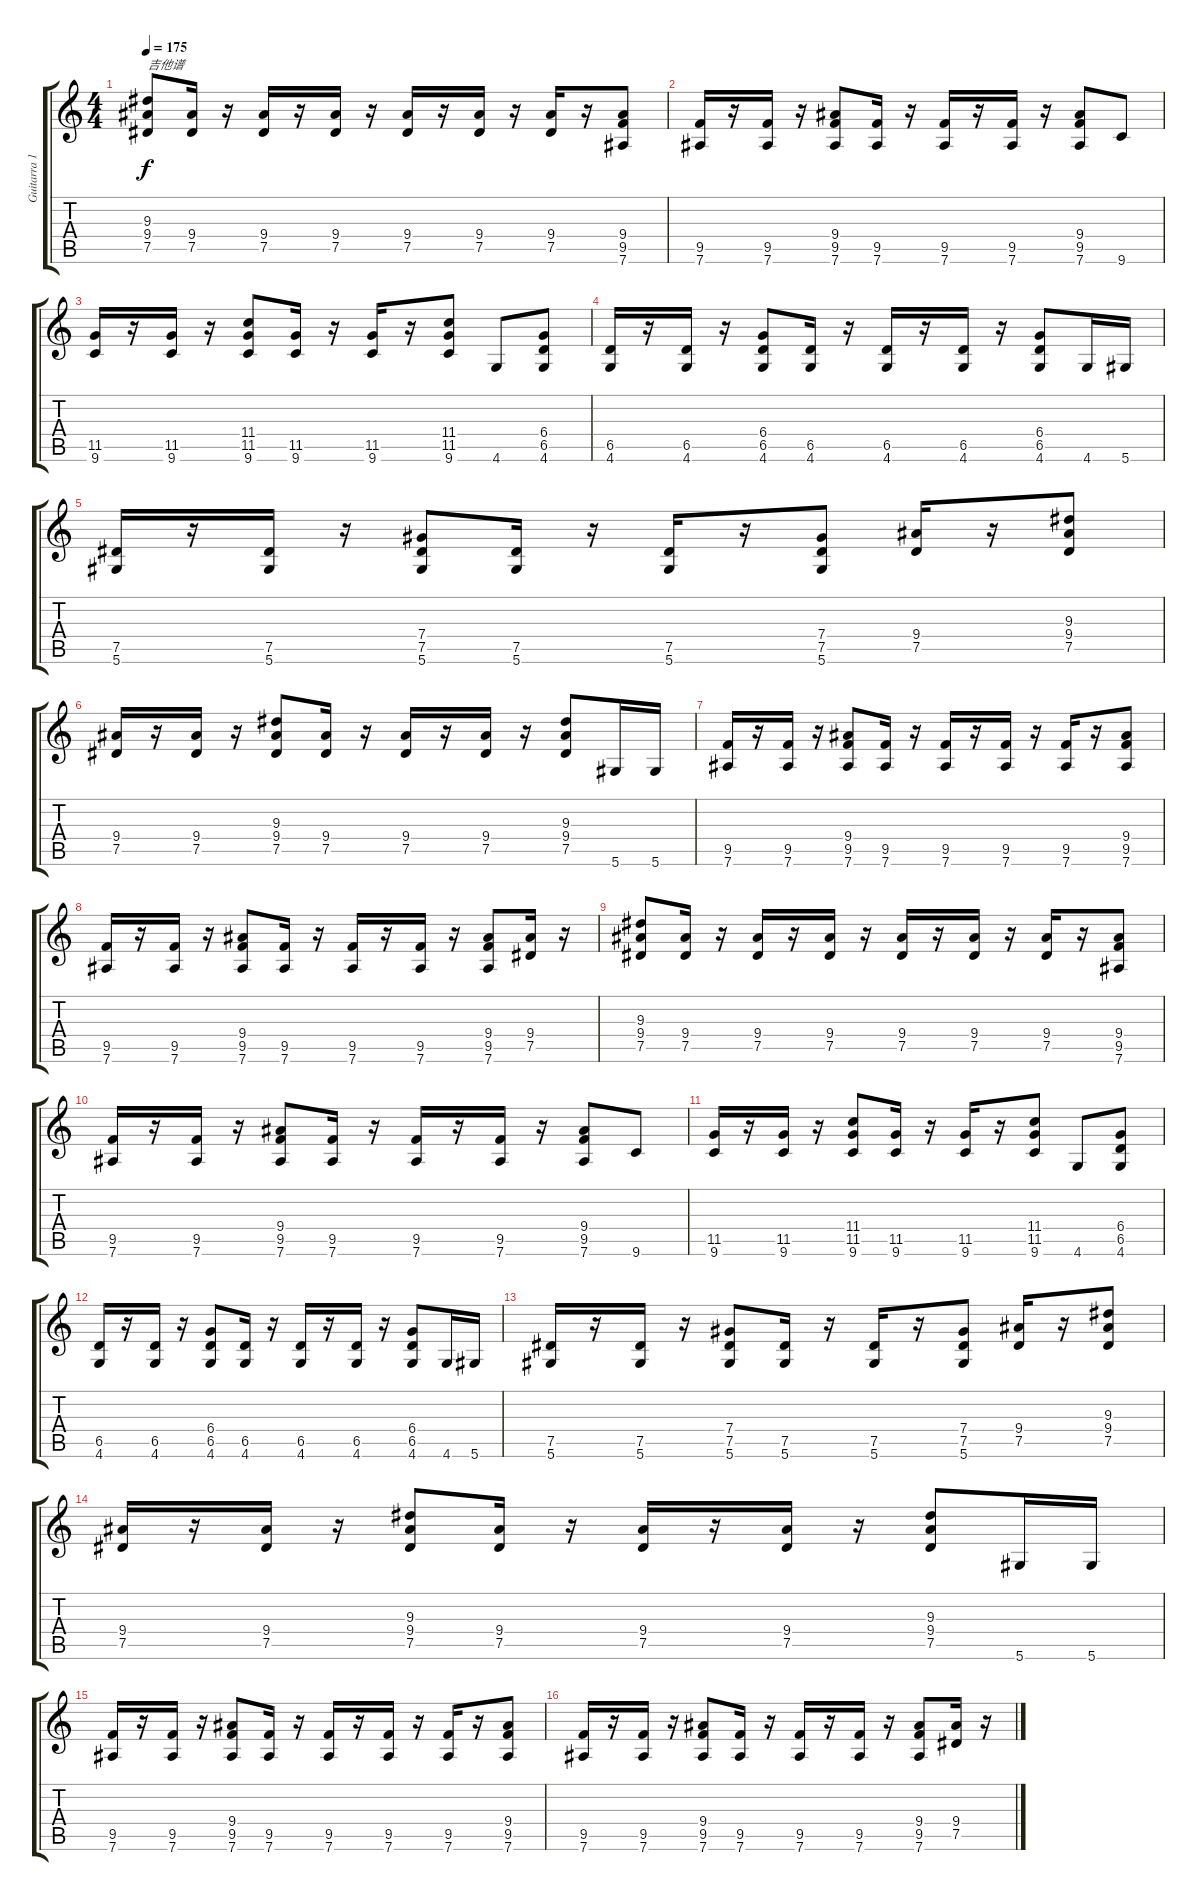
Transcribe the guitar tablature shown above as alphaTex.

\track ("Guitarra 1" "Guitarra 1") {instrument distortionguitar}
\staff {score tabs}
\tuning (Eb4 Bb3 Gb3 Db3 Ab2 Eb2) {hide}
\ts (4 4)
\tempo 175
\clef g2
\ks c
(9.3 9.4 7.5).8{txt "吉他谱" dy f instrument distortionguitar} (9.4 7.5).16 r.16 (9.4 7.5).16 r.16 (9.4 7.5).16 r.16 (9.4 7.5).16 r.16 (9.4 7.5).16 r.16 (9.4 7.5).16 r.16 (9.4 9.5 7.6).8 |
(9.5 7.6).16 r.16 (9.5 7.6).16 r.16 (9.4 9.5 7.6).8 (9.5 7.6).16 r.16 (9.5 7.6).16 r.16 (9.5 7.6).16 r.16 (9.4 9.5 7.6).8 9.6.8 |
(11.5 9.6).16 r.16 (11.5 9.6).16 r.16 (11.4 11.5 9.6).8 (11.5 9.6).16 r.16 (11.5 9.6).16 r.16 (11.4 11.5 9.6).8 4.6.8 (6.4 6.5 4.6).8 |
(6.5 4.6).16 r.16 (6.5 4.6).16 r.16 (6.4 6.5 4.6).8 (6.5 4.6).16 r.16 (6.5 4.6).16 r.16 (6.5 4.6).16 r.16 (6.4 6.5 4.6).8 4.6.16 5.6.16 |
(7.5 5.6).16 r.16 (7.5 5.6).16 r.16 (7.4 7.5 5.6).8 (7.5 5.6).16 r.16 (7.5 5.6).16 r.16 (7.4 7.5 5.6).8 (9.4 7.5).16 r.16 (9.3 9.4 7.5).8 |
(9.4 7.5).16 r.16 (9.4 7.5).16 r.16 (9.3 9.4 7.5).8 (9.4 7.5).16 r.16 (9.4 7.5).16 r.16 (9.4 7.5).16 r.16 (9.3 9.4 7.5).8 5.6.16 5.6.16 |
(9.5 7.6).16 r.16 (9.5 7.6).16 r.16 (9.4 9.5 7.6).8 (9.5 7.6).16 r.16 (9.5 7.6).16 r.16 (9.5 7.6).16 r.16 (9.5 7.6).16 r.16 (9.4 9.5 7.6).8 |
(9.5 7.6).16 r.16 (9.5 7.6).16 r.16 (9.4 9.5 7.6).8 (9.5 7.6).16 r.16 (9.5 7.6).16 r.16 (9.5 7.6).16 r.16 (9.4 9.5 7.6).8 (9.4 7.5).16 r.16 |
(9.3 9.4 7.5).8 (9.4 7.5).16 r.16 (9.4 7.5).16 r.16 (9.4 7.5).16 r.16 (9.4 7.5).16 r.16 (9.4 7.5).16 r.16 (9.4 7.5).16 r.16 (9.4 9.5 7.6).8 |
(9.5 7.6).16 r.16 (9.5 7.6).16 r.16 (9.4 9.5 7.6).8 (9.5 7.6).16 r.16 (9.5 7.6).16 r.16 (9.5 7.6).16 r.16 (9.4 9.5 7.6).8 9.6.8 |
(11.5 9.6).16 r.16 (11.5 9.6).16 r.16 (11.4 11.5 9.6).8 (11.5 9.6).16 r.16 (11.5 9.6).16 r.16 (11.4 11.5 9.6).8 4.6.8 (6.4 6.5 4.6).8 |
(6.5 4.6).16 r.16 (6.5 4.6).16 r.16 (6.4 6.5 4.6).8 (6.5 4.6).16 r.16 (6.5 4.6).16 r.16 (6.5 4.6).16 r.16 (6.4 6.5 4.6).8 4.6.16 5.6.16 |
(7.5 5.6).16 r.16 (7.5 5.6).16 r.16 (7.4 7.5 5.6).8 (7.5 5.6).16 r.16 (7.5 5.6).16 r.16 (7.4 7.5 5.6).8 (9.4 7.5).16 r.16 (9.3 9.4 7.5).8 |
(9.4 7.5).16 r.16 (9.4 7.5).16 r.16 (9.3 9.4 7.5).8 (9.4 7.5).16 r.16 (9.4 7.5).16 r.16 (9.4 7.5).16 r.16 (9.3 9.4 7.5).8 5.6.16 5.6.16 |
(9.5 7.6).16 r.16 (9.5 7.6).16 r.16 (9.4 9.5 7.6).8 (9.5 7.6).16 r.16 (9.5 7.6).16 r.16 (9.5 7.6).16 r.16 (9.5 7.6).16 r.16 (9.4 9.5 7.6).8 |
(9.5 7.6).16 r.16 (9.5 7.6).16 r.16 (9.4 9.5 7.6).8 (9.5 7.6).16 r.16 (9.5 7.6).16 r.16 (9.5 7.6).16 r.16 (9.4 9.5 7.6).8 (9.4 7.5).16 r.16
